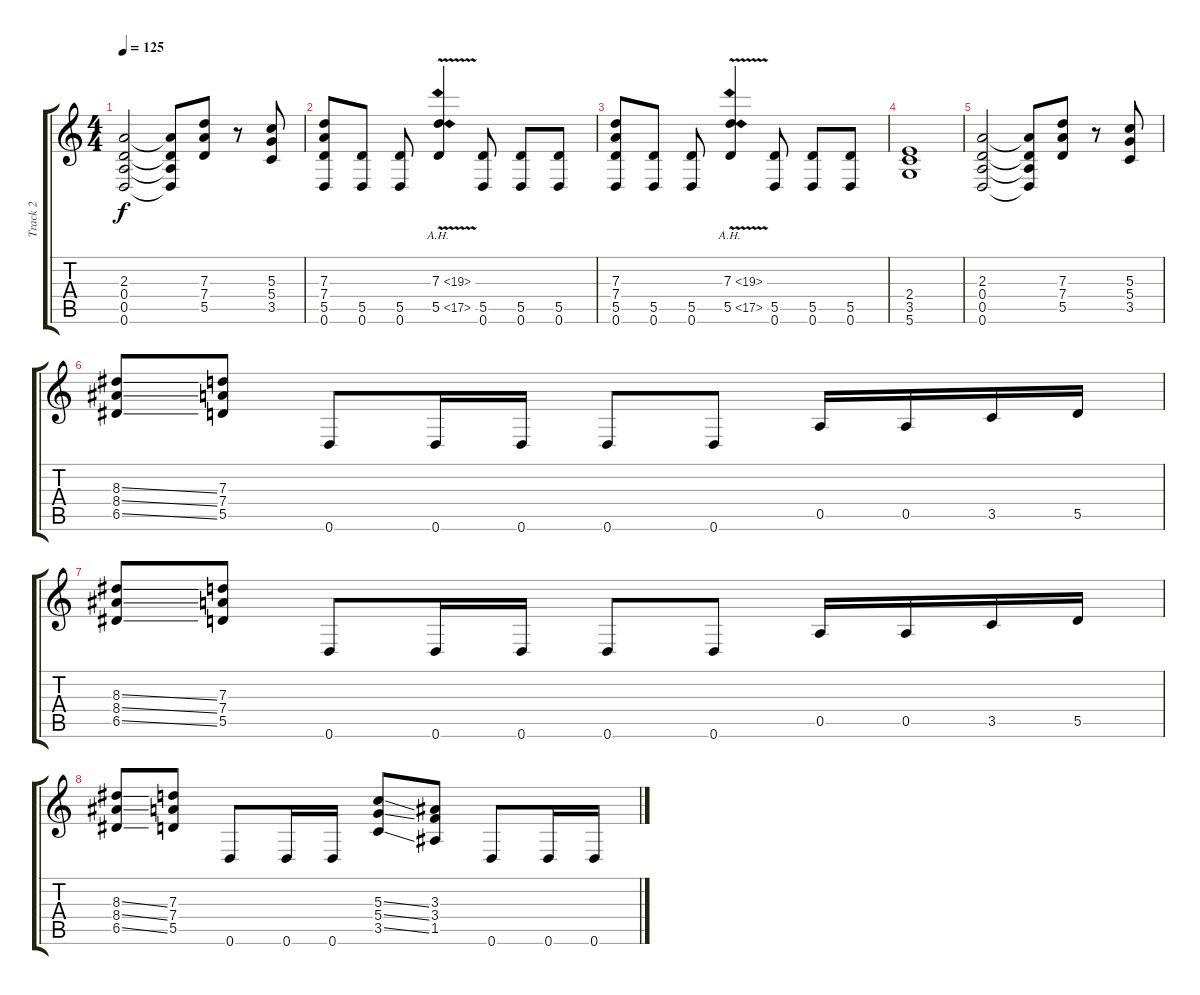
\track ("Track 2" "Track 2") {instrument distortionguitar}
\staff {score tabs}
\tuning (E4 B3 G3 D3 A2 D2) {hide}
\ts (4 4)
\tempo 125
\clef g2
\ks c
(2.3 0.4 0.5 0.6).2{dy f} (2.3{t} 0.4{t} 0.5{t} 0.6{t}).8 (7.3 7.4 5.5).8 r.8 (5.3 5.4 3.5).8 |
(7.3 7.4 5.5 0.6).8 (5.5 0.6).8 (5.5 0.6).8 (7.3{ah 12} 5.5{ah 12 v}).4 (5.5 0.6).8{instrument distortionguitar} (5.5 0.6).8 (5.5 0.6).8 |
(7.3 7.4 5.5 0.6).8 (5.5 0.6).8 (5.5 0.6).8 (7.3{ah 12} 5.5{ah 12 v}).4 (5.5 0.6).8{instrument distortionguitar} (5.5 0.6).8 (5.5 0.6).8 |
(2.4 3.5 5.6).1 |
(2.3 0.4 0.5 0.6).2 (2.3{t} 0.4{t} 0.5{t} 0.6{t}).8 (7.3 7.4 5.5).8 r.8 (5.3 5.4 3.5).8 |
(8.3{ss} 8.4{ss} 6.5{ss}).8 (7.3 7.4 5.5).8 0.6.8 0.6.16 0.6.16 0.6.8 0.6.8 0.5.16 0.5.16 3.5.16 5.5.16 |
(8.3{ss} 8.4{ss} 6.5{ss}).8 (7.3 7.4 5.5).8 0.6.8 0.6.16 0.6.16 0.6.8 0.6.8 0.5.16 0.5.16 3.5.16 5.5.16 |
(8.3{ss} 8.4{ss} 6.5{ss}).8 (7.3 7.4 5.5).8 0.6.8 0.6.16 0.6.16 (5.3{ss} 5.4{ss} 3.5{ss}).8 (3.3 3.4 1.5).8 0.6.8 0.6.16 0.6.16
